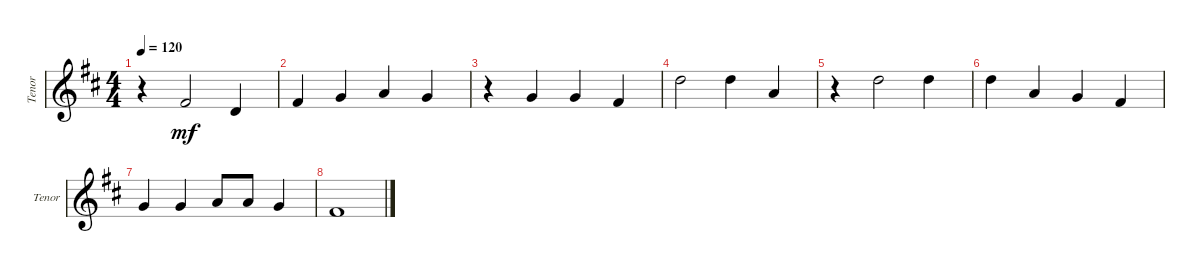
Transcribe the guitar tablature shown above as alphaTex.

\defaultSystemsLayout 4
\bracketExtendMode groupsimilarinstruments
\singleTrackTrackNamePolicy allsystems
\multiTrackTrackNamePolicy allsystems
\otherSystemsTrackNameOrientation horizontal
\track ("Tenor" "Tenor") {instrument acousticguitarsteel}
\staff {score}
\tuning (E4 B3 G3 D3 A2 E2)
\ts (4 4)
\tempo 120
\clef g2
\scale
0.487395
\ks d
r.4{dy mf instrument acousticguitarsteel} 4.4.2 0.4.4 |
\scale
0.256303 4.4.4 0.3.4 2.3.4 0.3.4 |
\scale
0.256303 r.4 0.3.4 0.3.4 4.4.4 |
\scale
0.333333 3.2.2 3.2.4 7.4.4 |
\scale
0.333333 r.4 7.3.2 3.2.4 |
\scale
0.333333 7.3.4 2.3.4 0.3.4 4.4.4 |
0.3.4 0.3.4 2.3.8 2.3.8 0.3.4 |
4.4.1
